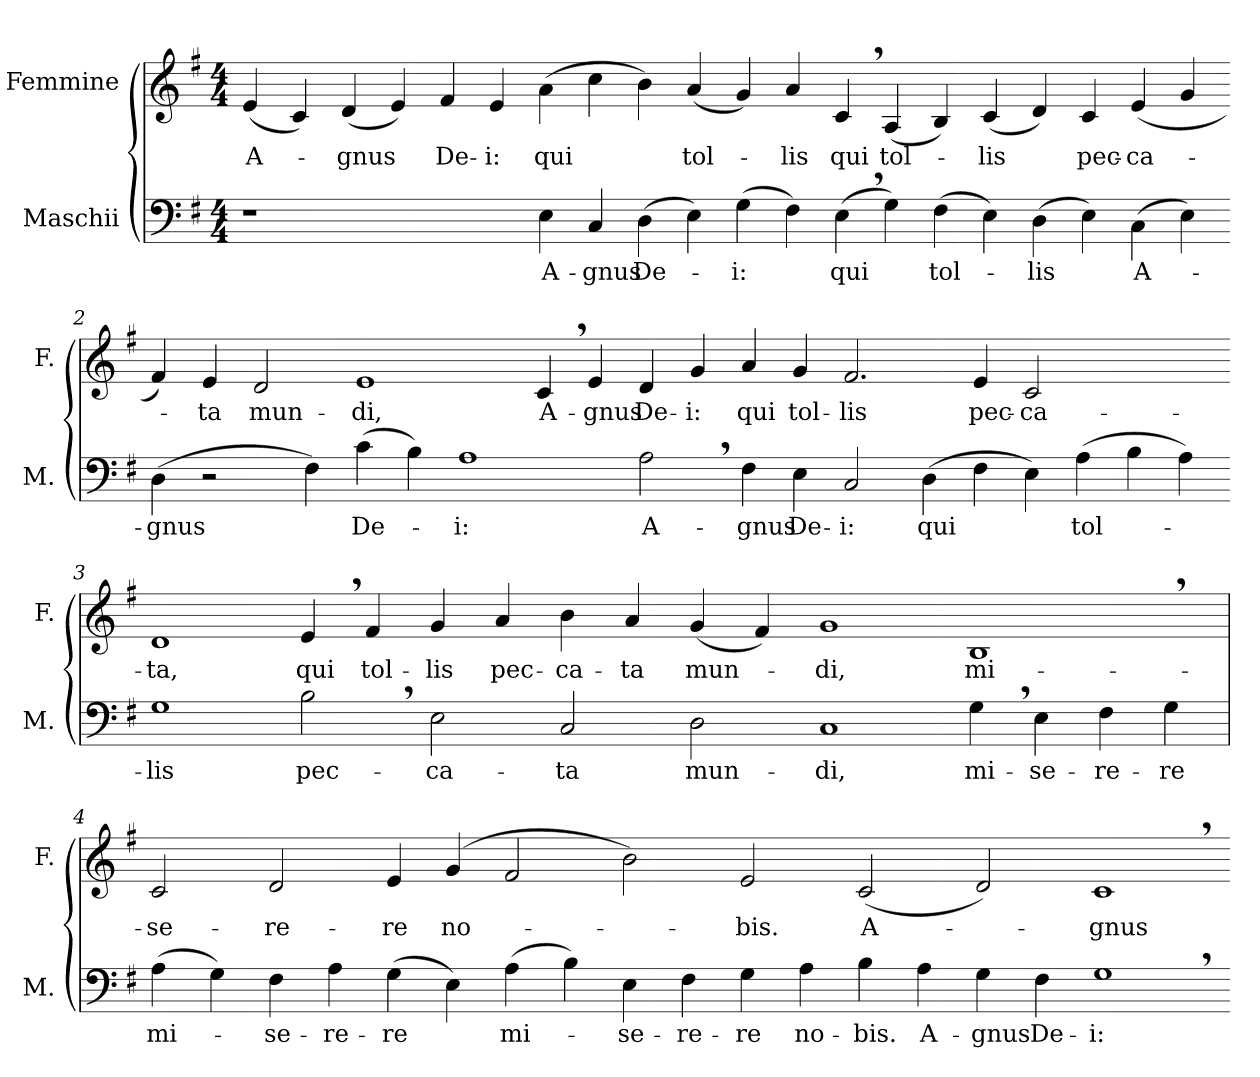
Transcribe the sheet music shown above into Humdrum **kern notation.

**kern	**text	**kern	**text
*part2	*part2	*part1	*part1
*staff2	*staff2	*staff1	*staff1
*I"Maschii	*	*I"Femmine	*
*I'M.	*	*I'F.	*
!!LO:PB:g=z
*clefF4	*	*clefG2	*
*k[f#]	*	*k[f#]	*
*G:	*	*G:	*
*M4/4	*	*M4/4	*
*MM160	*	*MM160	*
=1	=1	=1	=1
!	!	!	!LO:LY:b:color=#000000
1r	.	(4ei/	A-
.	.	4ci/)	.
!	!	!	!LO:LY:b:color=#000000
.	.	(4di/	-gnus
.	.	4ei/)	.
!	!	!	!LO:LY:b:color=#000000
2ryy	.	4f#i/	De-
!	!	!	!LO:LY:b:color=#000000
.	.	4ei/	-i:
!	!LO:LY:b:color=#000000	!	!
!	!	!	!LO:LY:b:color=#000000
4Ei\	A-	(4ai\	qui
!	!LO:LY:b:color=#000000	!	!
4Ci/	-gnus	4cci\	.
!	!LO:LY:b:color=#000000	!	!
(4Di\	De-	4bi\)	.
!	!	!	!LO:LY:b:color=#000000
4Ei\)	.	(4ai/	tol-
!	!LO:LY:b:color=#000000	!	!
(4Gi\	-i:	4gi/)	.
!	!	!	!LO:LY:b:color=#000000
4F#i\)	.	4ai/	-lis
!	!LO:LY:b:color=#000000	!	!
!	!	!	!LO:LY:b:color=#000000
(4E,i\	qui	4c,i/	qui
!	!	!	!LO:LY:b:color=#000000
4Gi\)	.	(4Ai/	tol-
!	!LO:LY:b:color=#000000	!	!
(4F#i\	tol-	4Bi/)	.
!	!	!	!LO:LY:b:color=#000000
4Ei\)	.	(4ci/	-lis
!	!LO:LY:b:color=#000000	!	!
(4Di\	-lis	4di/)	.
!	!	!	!LO:LY:b:color=#000000
4Ei\)	.	4ci/	pec-
!	!LO:LY:b:color=#000000	!	!
!	!	!	!LO:LY:b:color=#000000
(4Ci\	A-	(4ei/	-ca-
4Ei\)	.	4gi/	.
!!LO:LB:g=z
=2-	=2-	=2-	=2-
!	!LO:LY:b:color=#000000	!	!
(4Di\	-gnus	4f#i/)	.
!	!	!	!LO:LY:b:color=#000000
2r	.	4ei/	-ta
!	!	!	!LO:LY:b:color=#000000
.	.	2di/	mun-
4F#i\)	.	.	.
!	!LO:LY:b:color=#000000	!	!
!	!	!	!LO:LY:b:color=#000000
(4ci\	De-	1ei	-di,
4Bi\)	.	.	.
!	!LO:LY:b:color=#000000	!	!
1Ai	-i:	.	.
!	!	!	!LO:LY:b:color=#000000
.	.	4c,i/	A-
!	!	!	!LO:LY:b:color=#000000
.	.	4ei/	-gnus
!	!LO:LY:b:color=#000000	!	!
!	!	!	!LO:LY:b:color=#000000
2A,i\	A-	4di/	De-
!	!	!	!LO:LY:b:color=#000000
.	.	4gi/	-i:
!	!LO:LY:b:color=#000000	!	!
!	!	!	!LO:LY:b:color=#000000
4F#i\	-gnus	4ai/	qui
!	!LO:LY:b:color=#000000	!	!
!	!	!	!LO:LY:b:color=#000000
4Ei\	De-	4gi/	tol-
!	!LO:LY:b:color=#000000	!	!
!	!	!	!LO:LY:b:color=#000000
2Ci/	-i:	2.f#i/	-lis
!	!LO:LY:b:color=#000000	!	!
(4Di\	qui	.	.
!	!	!	!LO:LY:b:color=#000000
4F#i\	.	4ei/	pec-
!	!	!	!LO:LY:b:color=#000000
4Ei\)	.	2ci/	-ca-
!	!LO:LY:b:color=#000000	!	!
(4Ai\	tol-	.	.
4Bi\	.	2ryy	.
4Ai\)	.	.	.
!!LO:LB:g=z
=3-	=3-	=3-	=3-
!	!LO:LY:b:color=#000000	!	!
!	!	!	!LO:LY:b:color=#000000
1Gi	-lis	1di	-ta,
!	!LO:LY:b:color=#000000	!	!
!	!	!	!LO:LY:b:color=#000000
2B,i\	pec-	4e,i/	qui
!	!	!	!LO:LY:b:color=#000000
.	.	4f#i/	tol-
!	!LO:LY:b:color=#000000	!	!
!	!	!	!LO:LY:b:color=#000000
2Ei\	-ca-	4gi/	-lis
!	!	!	!LO:LY:b:color=#000000
.	.	4ai/	pec-
!	!LO:LY:b:color=#000000	!	!
!	!	!	!LO:LY:b:color=#000000
2Ci/	-ta	4bi\	-ca-
!	!	!	!LO:LY:b:color=#000000
.	.	4ai/	-ta
!	!LO:LY:b:color=#000000	!	!
!	!	!	!LO:LY:b:color=#000000
2Di\	mun-	(4gi/	mun-
.	.	4f#i/)	.
!	!LO:LY:b:color=#000000	!	!
!	!	!	!LO:LY:b:color=#000000
1Ci	-di,	1gi	-di,
!	!LO:LY:b:color=#000000	!	!
!	!	!	!LO:LY:b:color=#000000
4G,i\	mi-	1B,i	mi-
!	!LO:LY:b:color=#000000	!	!
4Ei\	-se-	.	.
!	!LO:LY:b:color=#000000	!	!
4F#i\	-re-	.	.
!	!LO:LY:b:color=#000000	!	!
4Gi\	-re	.	.
!!LO:LB:g=z
=4	=4	=4	=4
!	!LO:LY:b:color=#000000	!	!
!	!	!	!LO:LY:b:color=#000000
(4Ai\	mi-	2ci/	-se-
4Gi\)	.	.	.
!	!LO:LY:b:color=#000000	!	!
!	!	!	!LO:LY:b:color=#000000
4F#i\	-se-	2di/	-re-
!	!LO:LY:b:color=#000000	!	!
4Ai\	-re-	.	.
!	!LO:LY:b:color=#000000	!	!
!	!	!	!LO:LY:b:color=#000000
(4Gi\	-re	4ei/	-re
!	!	!	!LO:LY:b:color=#000000
4Ei\)	.	(4gi/	no-
!	!LO:LY:b:color=#000000	!	!
(4Ai\	mi-	2f#i/	.
4Bi\)	.	.	.
!	!LO:LY:b:color=#000000	!	!
4Ei\	-se-	2bi\)	.
!	!LO:LY:b:color=#000000	!	!
4F#i\	-re-	.	.
!	!LO:LY:b:color=#000000	!	!
!	!	!	!LO:LY:b:color=#000000
4Gi\	-re	2ei/	-bis.
!	!LO:LY:b:color=#000000	!	!
4Ai\	no-	.	.
!	!LO:LY:b:color=#000000	!	!
!	!	!	!LO:LY:b:color=#000000
4Bi\	-bis.	(2ci/	A-
!	!LO:LY:b:color=#000000	!	!
4Ai\	A-	.	.
!	!LO:LY:b:color=#000000	!	!
4Gi\	-gnus	2di/)	.
!	!LO:LY:b:color=#000000	!	!
4F#i\	De-	.	.
!	!LO:LY:b:color=#000000	!	!
!	!	!	!LO:LY:b:color=#000000
1G,i	-i:	1c,i	-gnus
=-	=-	=-	=-
*-	*-	*-	*-
